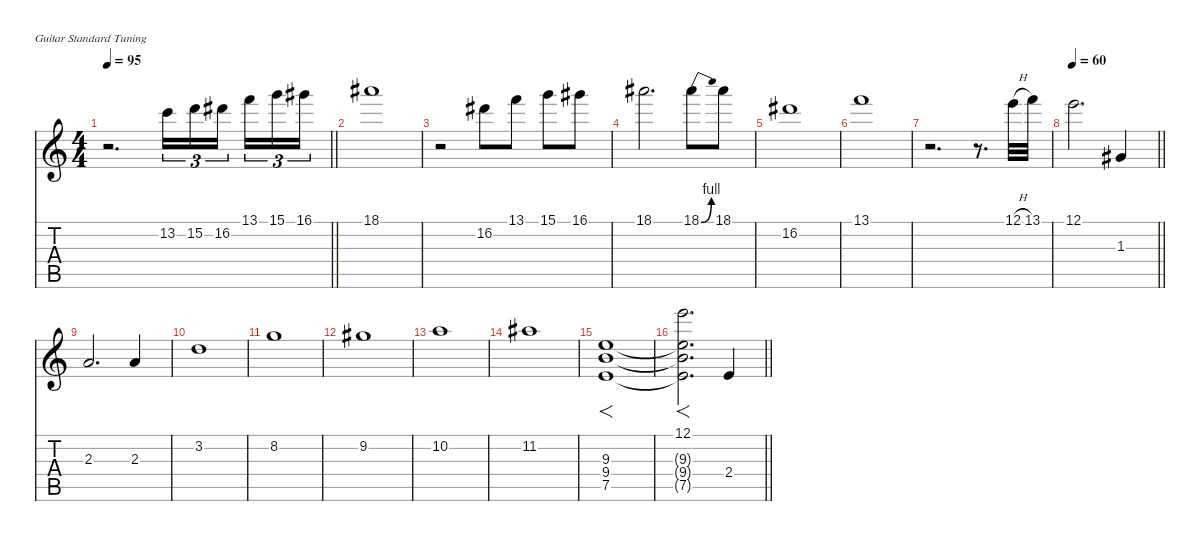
\defaultSystemsLayout 4
\hideDynamics
\bracketExtendMode nobrackets
\singleTrackTrackNamePolicy hidden
\multiTrackTrackNamePolicy hidden
\firstSystemTrackNameMode fullname
\otherSystemsTrackNameOrientation horizontal
\track ("guitare" "dist.guit.") {defaultSystemsLayout 4 mute instrument distortionguitar}
\staff {score tabs}
\tuning (E4 B3 G3 D3 A2 E2)
\ts (4 4)
\tempo 95
\clef g2
\barLineRight lightlight
\ks c
r.2{d dy f beam Down} 13.2.16{tu (3 2) beam Down} 15.2.16{tu (3 2) beam Down} 16.2{acc #}.16{tu (3 2) beam Down} 13.1.16{tu (3 2) beam Down} 15.1.16{tu (3 2) beam Down} 16.1{acc #}.16{tu (3 2) beam Down} |
18.1{acc #}.1{beam Down} |
r.2{beam Down} 16.2{acc #}.8{beam Down} 13.1.8{beam Down} 15.1.8{beam Down} 16.1{acc #}.8{beam Down} |
18.1{acc #}.2{d beam Down} 18.1{be (bend 0 0 9.999999599999999 4) acc #}.8{beam Down} 18.1{acc #}.8{beam Down} |
16.2{acc #}.1{beam Down} |
13.1.1{beam Down} |
r.2{d beam Down} r.8{d beam Down} 12.1{h}.32{beam Down} 13.1.32{beam Down} |
\tempo 60
\barLineRight lightlight
12.1.2{d beam Down} 1.3{acc #}.4{beam Up} |
2.3.2{d beam Up} 2.3.4{beam Up} |
3.2.1{beam Down} |
8.2.1{beam Down} |
9.2{acc #}.1{beam Down} |
10.2.1{beam Down} |
11.2{acc #}.1{beam Down} |
(9.3 9.4 7.5).1{f beam Up} |
\barLineRight lightlight
(12.1 9.3{t} 9.4{t} 7.5{t}).2{f d dy fff beam Down} 2.4.4{dy f beam Up}
